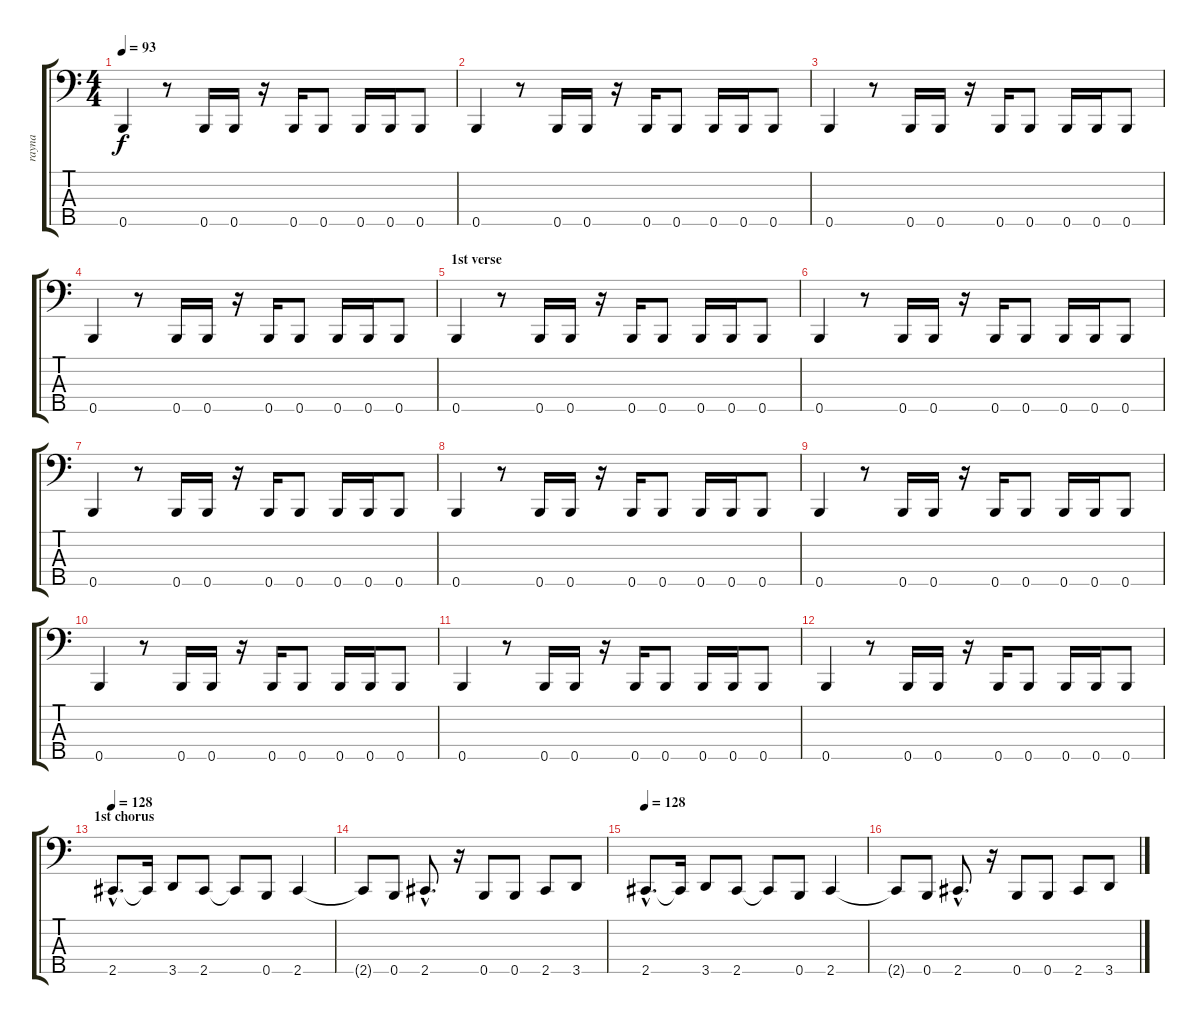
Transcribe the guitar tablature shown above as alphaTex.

\track ("rayna" "rayna") {instrument electricbassfinger}
\staff {score tabs}
\tuning (G2 D2 A1 E1 B0) {hide}
\ts (4 4)
\tempo 93
\clef f4
\ks c
0.5.4{dy f} r.8 0.5.16 0.5.16 r.16 0.5.16 0.5.8 0.5.16 0.5.16 0.5.8 |
0.5.4 r.8 0.5.16 0.5.16 r.16 0.5.16 0.5.8 0.5.16 0.5.16 0.5.8 |
0.5.4 r.8 0.5.16 0.5.16 r.16 0.5.16 0.5.8 0.5.16 0.5.16 0.5.8 |
0.5.4 r.8 0.5.16 0.5.16 r.16 0.5.16 0.5.8 0.5.16 0.5.16 0.5.8 |
\section ("" "1st verse")
0.5.4 r.8 0.5.16 0.5.16 r.16 0.5.16 0.5.8 0.5.16 0.5.16 0.5.8 |
0.5.4 r.8 0.5.16 0.5.16 r.16 0.5.16 0.5.8 0.5.16 0.5.16 0.5.8 |
0.5.4 r.8 0.5.16 0.5.16 r.16 0.5.16 0.5.8 0.5.16 0.5.16 0.5.8 |
0.5.4 r.8 0.5.16 0.5.16 r.16 0.5.16 0.5.8 0.5.16 0.5.16 0.5.8 |
0.5.4 r.8 0.5.16 0.5.16 r.16 0.5.16 0.5.8 0.5.16 0.5.16 0.5.8 |
0.5.4 r.8 0.5.16 0.5.16 r.16 0.5.16 0.5.8 0.5.16 0.5.16 0.5.8 |
0.5.4 r.8 0.5.16 0.5.16 r.16 0.5.16 0.5.8 0.5.16 0.5.16 0.5.8 |
0.5.4 r.8 0.5.16 0.5.16 r.16 0.5.16 0.5.8 0.5.16 0.5.16 0.5.8 |
\section ("" "1st chorus")
\tempo 128
2.5{hac}.8{d} 2.5{t}.16 3.5.8 2.5.8 2.5{t}.8 0.5.8 2.5.4 |
2.5{t}.8 0.5.8 2.5{hac}.8{d} r.16 0.5.8 0.5.8 2.5.8 3.5.8 |
\tempo 128
2.5{hac}.8{d} 2.5{t}.16 3.5.8 2.5.8 2.5{t}.8 0.5.8 2.5.4 |
2.5{t}.8 0.5.8 2.5{hac}.8{d} r.16 0.5.8 0.5.8 2.5.8 3.5.8
